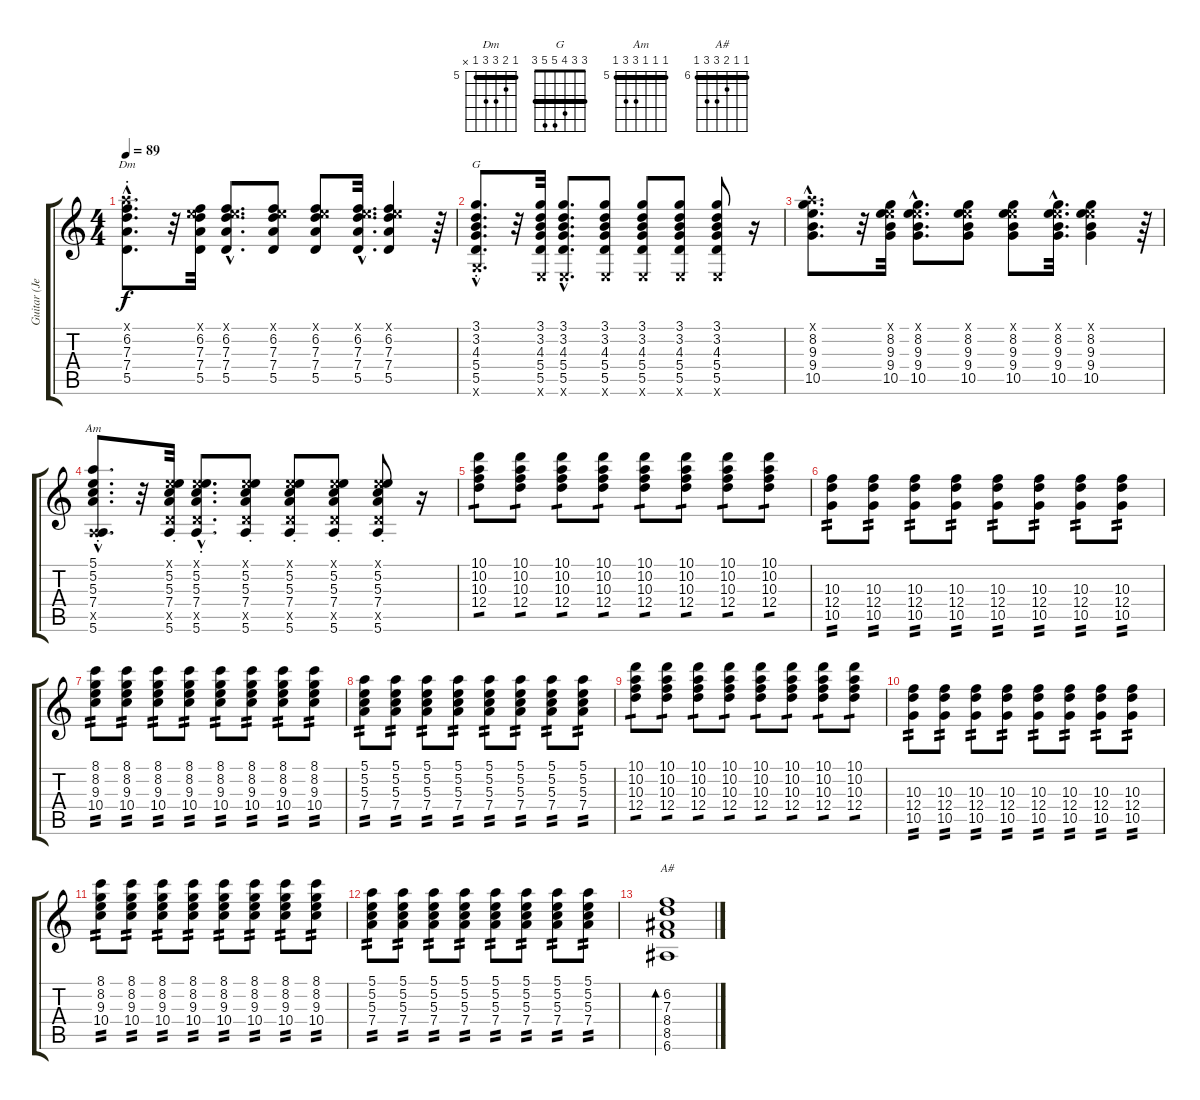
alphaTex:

\track ("Guitar (Jemaine)" "Guitar (Je") {instrument acousticguitarsteel}
\staff {score tabs}
\tuning (E4 B3 G3 D3 A2 E2) {hide}
\chord ("Dm" 5 6 7 7 5 x) {firstfret 5 barre 5}
\chord ("G" 3 3 4 5 5 3) {barre 3}
\chord ("Am" 5 5 5 7 7 5) {firstfret 5 barre 5}
\chord ("A#" 6 6 7 8 8 6) {firstfret 6 barre 6}
\ts (4 4)
\tempo 89
\clef g2
\ks c
(5.1{hac x} 6.2{hac st} 7.3{hac st} 7.4{hac st} 5.5{hac st}).8{d ch "Dm" dy f instrument acousticguitarsteel} r.32 (0.1{x} 6.2 7.3 7.4 5.5).32 (0.1{hac x} 6.2{hac} 7.3{hac} 7.4{hac} 5.5{hac}).8{d} (0.1{x} 6.2 7.3 7.4 5.5).8 (0.1{x} 6.2 7.3 7.4 5.5).8 (0.1{hac x} 6.2{hac} 7.3{hac} 7.4{hac} 5.5{hac}).32{d} (0.1{x} 6.2 7.3 7.4 5.5).4 r.64 |
(3.1{hac st} 3.2{hac st} 4.3{hac st} 5.4{hac st} 5.5{hac st} 3.6{hac x}).8{d ch "G"} r.32 (3.1 3.2 4.3 5.4 5.5 0.6{x}).32 (3.1{hac} 3.2{hac} 4.3{hac} 5.4{hac} 5.5{hac} 0.6{hac x}).8{d} (3.1 3.2 4.3 5.4 5.5 0.6{x}).8 (3.1 3.2 4.3 5.4 5.5 0.6{x}).8 (3.1 3.2 4.3 5.4 5.5 0.6{x}).8 (3.1 3.2 4.3 5.4 5.5 0.6{x}).8 r.16 |
(5.1{hac x} 8.2{hac} 9.3{hac} 9.4{hac} 10.5{hac}).8{d} r.32 (0.1{x} 8.2 9.3 9.4 10.5).32 (0.1{hac x} 8.2{hac} 9.3{hac} 9.4{hac} 10.5{hac}).8{d} (0.1{x} 8.2 9.3 9.4 10.5).8 (0.1{x} 8.2 9.3 9.4 10.5).8 (0.1{hac x} 8.2{hac} 9.3{hac} 9.4{hac} 10.5{hac}).32{d} (0.1{x} 8.2 9.3 9.4 10.5).4 r.64 |
(5.1{hac st} 5.2{hac st} 5.3{hac st} 7.4{hac st} 0.5{hac x} 5.6{hac st}).8{d ch "Am"} r.32 (0.1{x} 5.2 5.3 7.4 5.5{st x} 5.6).32 (0.1{hac x} 5.2{hac} 5.3{hac} 7.4{hac} 5.5{hac st x} 5.6{hac}).8{d} (0.1{x} 5.2 5.3 7.4 5.5{st x} 5.6).8 (0.1{x} 5.2 5.3 7.4 5.5{st x} 5.6).8 (0.1{x} 5.2 5.3 7.4 5.5{st x} 5.6).8 (0.1{x} 5.2 5.3 7.4 5.5{st x} 5.6).8 r.16 |
(10.1 10.2 10.3 12.4).8{tp 1} (10.1 10.2 10.3 12.4).8{tp 1} (10.1 10.2 10.3 12.4).8{tp 1} (10.1 10.2 10.3 12.4).8{tp 1} (10.1 10.2 10.3 12.4).8{tp 1} (10.1 10.2 10.3 12.4).8{tp 1} (10.1 10.2 10.3 12.4).8{tp 1} (10.1 10.2 10.3 12.4).8{tp 1} |
(10.3 12.4 10.5).8{tp 2} (10.3 12.4 10.5).8{tp 2} (10.3 12.4 10.5).8{tp 2} (10.3 12.4 10.5).8{tp 2} (10.3 12.4 10.5).8{tp 2} (10.3 12.4 10.5).8{tp 2} (10.3 12.4 10.5).8{tp 2} (10.3 12.4 10.5).8{tp 2} |
(8.1 8.2 9.3 10.4).8{tp 2} (8.1 8.2 9.3 10.4).8{tp 2} (8.1 8.2 9.3 10.4).8{tp 2} (8.1 8.2 9.3 10.4).8{tp 2} (8.1 8.2 9.3 10.4).8{tp 2} (8.1 8.2 9.3 10.4).8{tp 2} (8.1 8.2 9.3 10.4).8{tp 2} (8.1 8.2 9.3 10.4).8{tp 2} |
(5.1 5.2 5.3 7.4).8{tp 2} (5.1 5.2 5.3 7.4).8{tp 2} (5.1 5.2 5.3 7.4).8{tp 2} (5.1 5.2 5.3 7.4).8{tp 2} (5.1 5.2 5.3 7.4).8{tp 2} (5.1 5.2 5.3 7.4).8{tp 2} (5.1 5.2 5.3 7.4).8{tp 2} (5.1 5.2 5.3 7.4).8{tp 2} |
(10.1 10.2 10.3 12.4).8{tp 1} (10.1 10.2 10.3 12.4).8{tp 1} (10.1 10.2 10.3 12.4).8{tp 1} (10.1 10.2 10.3 12.4).8{tp 1} (10.1 10.2 10.3 12.4).8{tp 1} (10.1 10.2 10.3 12.4).8{tp 1} (10.1 10.2 10.3 12.4).8{tp 1} (10.1 10.2 10.3 12.4).8{tp 1} |
(10.3 12.4 10.5).8{tp 2} (10.3 12.4 10.5).8{tp 2} (10.3 12.4 10.5).8{tp 2} (10.3 12.4 10.5).8{tp 2} (10.3 12.4 10.5).8{tp 2} (10.3 12.4 10.5).8{tp 2} (10.3 12.4 10.5).8{tp 2} (10.3 12.4 10.5).8{tp 2} |
(8.1 8.2 9.3 10.4).8{tp 2} (8.1 8.2 9.3 10.4).8{tp 2} (8.1 8.2 9.3 10.4).8{tp 2} (8.1 8.2 9.3 10.4).8{tp 2} (8.1 8.2 9.3 10.4).8{tp 2} (8.1 8.2 9.3 10.4).8{tp 2} (8.1 8.2 9.3 10.4).8{tp 2} (8.1 8.2 9.3 10.4).8{tp 2} |
(5.1 5.2 5.3 7.4).8{tp 2} (5.1 5.2 5.3 7.4).8{tp 2} (5.1 5.2 5.3 7.4).8{tp 2} (5.1 5.2 5.3 7.4).8{tp 2} (5.1 5.2 5.3 7.4).8{tp 2} (5.1 5.2 5.3 7.4).8{tp 2} (5.1 5.2 5.3 7.4).8{tp 2} (5.1 5.2 5.3 7.4).8{tp 2} |
(6.2 7.3 8.4 8.5 6.6).1{bd 480 ch "A#"}
